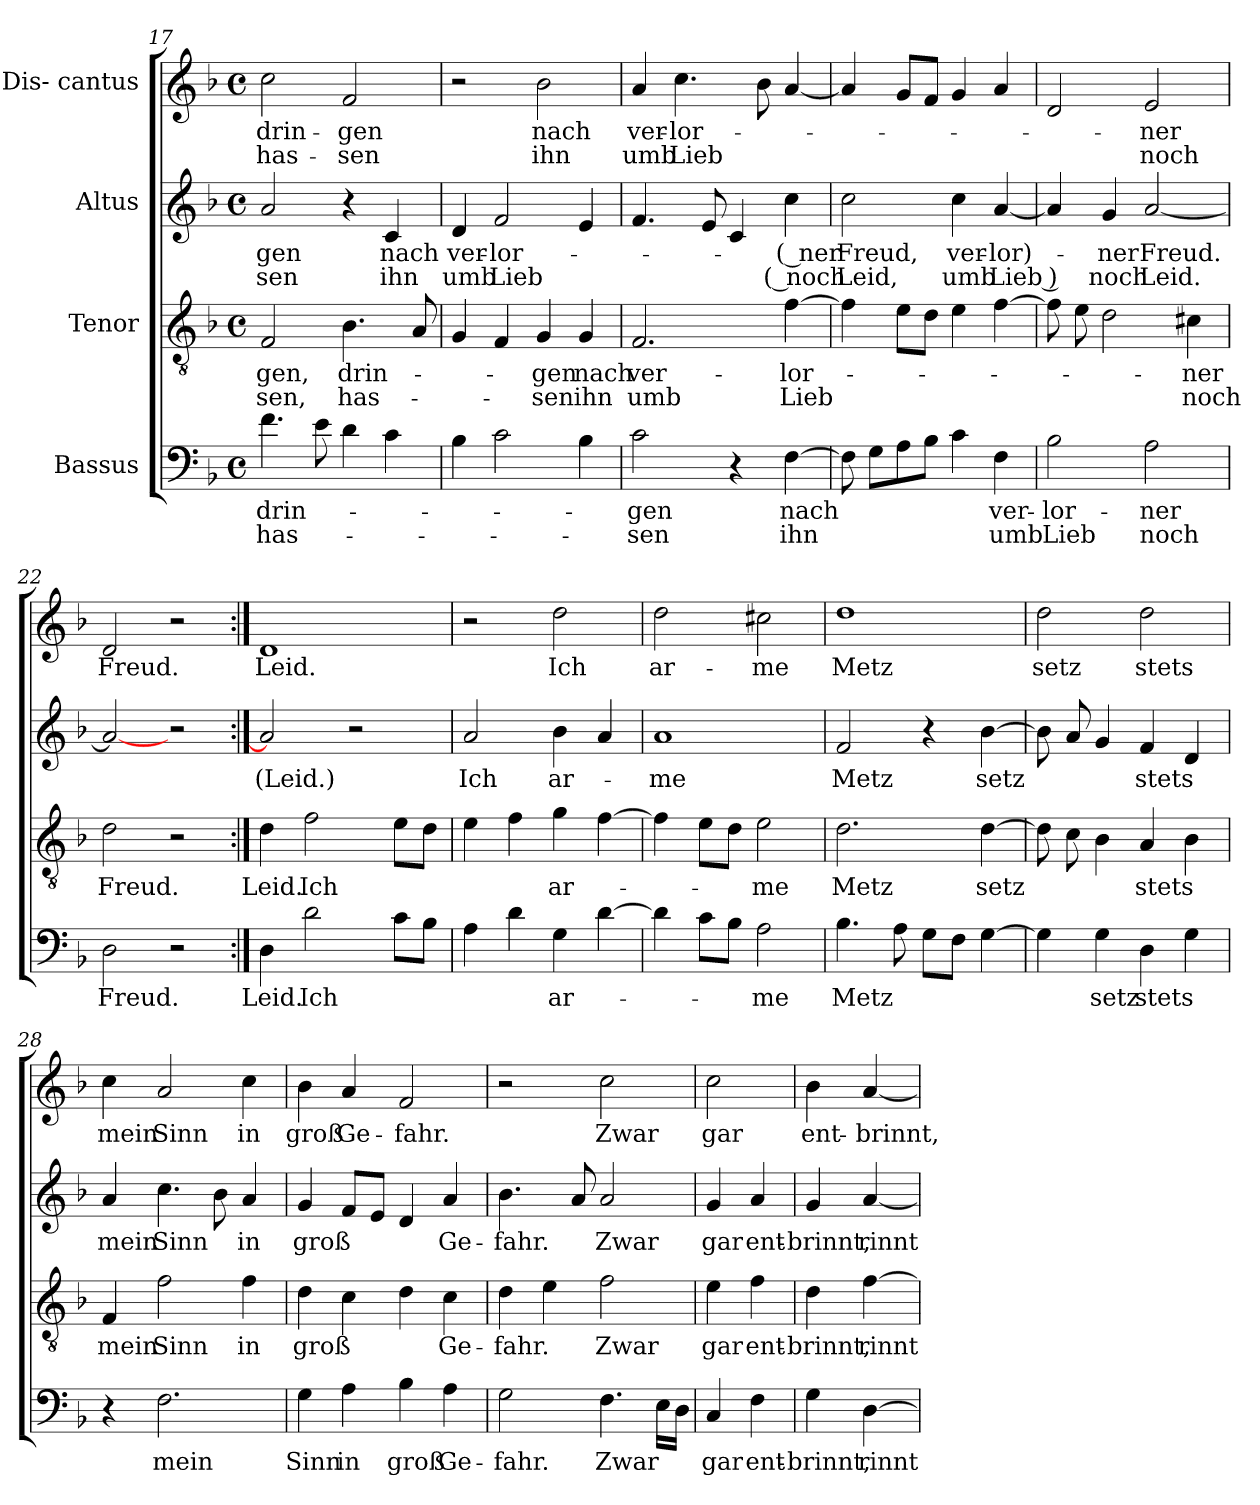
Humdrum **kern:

**kern	**text	**text	**kern	**text	**text	**kern	**text	**text	**kern	**text	**text
*part4	*part4	*part4	*part3	*part3	*part3	*part2	*part2	*part2	*part1	*part1	*part1
*staff4	*staff4	*staff4	*staff3	*staff3	*staff3	*staff2	*staff2	*staff2	*staff1	*staff1	*staff1
*I"Bassus	*	*	*I"Tenor	*	*	*I"Altus	*	*	*I"Dis- cantus	*	*
*clefF4	*	*	*clefGv2	*	*	*clefG2	*	*	*clefG2	*	*
*k[b-]	*	*	*k[b-]	*	*	*k[b-]	*	*	*k[b-]	*	*
*M4/4	*	*	*M4/4	*	*	*M4/4	*	*	*M4/4	*	*
*met(c)	*	*	*met(c)	*	*	*met(c)	*	*	*met(c)	*	*
=17	=17	=17	=17	=17	=17	=17	=17	=17	=17	=17	=17
!	!LO:LY:b	!LO:LY:b	!	!LO:LY:b	!LO:LY:b	!	!LO:LY:b	!LO:LY:b	!	!LO:LY:b	!LO:LY:b
4.f\	drin-	has-	2F/	-gen,	-sen,	2a/	-gen	-sen	2cc\	drin-	has-
8e\	.	.	.	.	.	.	.	.	.	.	.
!	!	!	!	!LO:LY:b	!LO:LY:b	!	!	!	!	!LO:LY:b	!LO:LY:b
4d\	.	.	4.B-\	drin-	has-	4r	.	.	2f/	-gen	-sen
!	!	!	!	!	!	!	!LO:LY:b	!LO:LY:b	!	!	!
4c\	.	.	.	.	.	4c/	nach	ihn	.	.	.
.	.	.	8A/	.	.	.	.	.	.	.	.
!!LO:LB:g=z
=18	=18	=18	=18	=18	=18	=18	=18	=18	=18	=18	=18
!	!	!	!	!	!	!	!LO:LY:b	!LO:LY:b	!	!	!
4B-\	.	.	4G/	.	.	4d/	ver-	umb	2r	.	.
!	!	!	!	!	!	!	!LO:LY:b	!LO:LY:b	!	!	!
2c\	.	.	4F/	.	.	2f/	-lor-	Lieb	.	.	.
!	!	!	!	!LO:LY:b	!LO:LY:b	!	!	!	!	!LO:LY:b	!LO:LY:b
.	.	.	4G/	-gen	sen	.	.	.	2b-\	nach	ihn
!	!	!	!	!LO:LY:b	!LO:LY:b	!	!	!	!	!	!
4B-\	.	.	4G/	nach	ihn	4e/	.	.	.	.	.
=19	=19	=19	=19	=19	=19	=19	=19	=19	=19	=19	=19
!	!LO:LY:b	!LO:LY:b	!	!LO:LY:b	!LO:LY:b	!	!	!	!	!LO:LY:b	!LO:LY:b
2c\	gen	sen	2.F/	ver-	umb	4.f/	.	.	4a/	ver-	umb
!	!	!	!	!	!	!	!	!	!	!LO:LY:b	!LO:LY:b
.	.	.	.	.	.	.	.	.	4.cc\	-lor-	Lieb
.	.	.	.	.	.	8e/	.	.	.	.	.
4r	.	.	.	.	.	4c/	.	.	.	.	.
.	.	.	.	.	.	.	.	.	8b-\	.	.
!	!LO:LY:b	!LO:LY:b	!	!LO:LY:b	!LO:LY:b	!	!LO:LY:b	!LO:LY:b	!	!	!
[4F\	nach	ihn	[4f\	-lor-	Lieb	4cc\	-( ner	( noch	[4a/	.	.
=20	=20	=20	=20	=20	=20	=20	=20	=20	=20	=20	=20
!	!	!	!	!	!	!	!LO:LY:b	!LO:LY:b	!	!	!
8F\]	.	.	4f\]	.	.	2cc\	Freud,	Leid,	4a/]	.	.
8G\L	.	.	.	.	.	.	.	.	.	.	.
8A\	.	.	8e\L	.	.	.	.	.	8g/L	.	.
8B-\J	.	.	8d\J	.	.	.	.	.	8f/J	.	.
!	!	!	!	!	!	!	!LO:LY:b	!LO:LY:b	!	!	!
4c\	.	.	4e\	.	.	4cc\	ver-	umb	4g/	.	.
!	!LO:LY:b	!LO:LY:b	!	!	!	!	!LO:LY:b	!LO:LY:b	!	!	!
4F\	ver-	umb	[4f\	.	.	[4a/	-lor)-	Lieb )	4a/	.	.
=21	=21	=21	=21	=21	=21	=21	=21	=21	=21	=21	=21
!	!LO:LY:b	!LO:LY:b	!	!	!	!	!	!	!	!	!
2B-\	-lor-	Lieb	8f\]	.	.	4a/]	.	.	2d/	.	.
.	.	.	8e\	.	.	.	.	.	.	.	.
!	!	!	!	!	!	!	!LO:LY:b	!LO:LY:b	!	!	!
.	.	.	2d\	.	.	4g/	-ner	noch	.	.	.
!	!LO:LY:b	!LO:LY:b	!	!	!	!	!LO:LY:b	!LO:LY:b	!	!LO:LY:b	!LO:LY:b
2A\	-ner	noch	.	.	.	[2a	Freud.	Leid.	2e/	-ner	noch
!	!	!	!	!LO:LY:b	!LO:LY:b	!	!	!	!	!	!
.	.	.	4c#X\	-ner	noch	.	.	.	.	.	.
=22	=22	=22	=22	=22	=22	=22	=22	=22	=22	=22	=22
!	!LO:LY:b	!	!	!LO:LY:b	!	!	!	!	!	!LO:LY:b	!
2D\	Freud.	.	2d\	Freud.	.	2a/_	.	.	2d/	Freud.	.
2r	.	.	2r	.	.	2r	.	.	2r	.	.
!!LO:PB:g=z
=23:|!	=23:|!	=23:|!	=23:|!	=23:|!	=23:|!	=23:|!	=23:|!	=23:|!	=23:|!	=23:|!	=23:|!
!	!LO:LY:b	!	!	!LO:LY:b	!	!	!LO:LY:b	!	!	!LO:LY:b	!
4D\	Leid.	.	4d\	Leid.	.	2a/]	(Leid.)	.	1d	Leid.	.
!	!LO:LY:b	!	!	!LO:LY:b	!	!	!	!	!	!	!
2d\	Ich	.	2f\	Ich	.	.	.	.	.	.	.
.	.	.	.	.	.	2r	.	.	.	.	.
8c\L	.	.	8e\L	.	.	.	.	.	.	.	.
8B-\J	.	.	8d\J	.	.	.	.	.	.	.	.
=24	=24	=24	=24	=24	=24	=24	=24	=24	=24	=24	=24
!	!	!	!	!	!	!	!LO:LY:b	!	!	!	!
4A\	.	.	4e\	.	.	2a/	Ich	.	2r	.	.
4d\	.	.	4f\	.	.	.	.	.	.	.	.
!	!LO:LY:b	!	!	!LO:LY:b	!	!	!LO:LY:b	!	!	!LO:LY:b	!
4G\	ar-	.	4g\	ar-	.	4b-\	ar-	.	2dd\	Ich	.
[4d\	.	.	[4f\	.	.	4a/	.	.	.	.	.
=25	=25	=25	=25	=25	=25	=25	=25	=25	=25	=25	=25
!	!	!	!	!	!	!	!LO:LY:b	!	!	!LO:LY:b	!
4d\]	.	.	4f\]	.	.	1a	-me	.	2dd\	ar-	.
8c\L	.	.	8e\L	.	.	.	.	.	.	.	.
8B-\J	.	.	8d\J	.	.	.	.	.	.	.	.
!	!LO:LY:b	!	!	!LO:LY:b	!	!	!	!	!	!LO:LY:b	!
2A\	-me	.	2e\	-me	.	.	.	.	2cc#X\	-me	.
=26	=26	=26	=26	=26	=26	=26	=26	=26	=26	=26	=26
!	!LO:LY:b	!	!	!LO:LY:b	!	!	!LO:LY:b	!	!	!LO:LY:b	!
4.B-\	Metz	.	2.d\	Metz	.	2f/	Metz	.	1dd	Metz	.
8A\	.	.	.	.	.	.	.	.	.	.	.
8G\L	.	.	.	.	.	4r	.	.	.	.	.
8F\J	.	.	.	.	.	.	.	.	.	.	.
!	!	!	!	!LO:LY:b	!	!	!LO:LY:b	!	!	!	!
[4G\	.	.	[4d\	setz	.	[4b-\	setz	.	.	.	.
=27	=27	=27	=27	=27	=27	=27	=27	=27	=27	=27	=27
!	!	!	!	!	!	!	!	!	!	!LO:LY:b	!
4G\]	.	.	8d\]	.	.	8b-\]	.	.	2dd\	setz	.
.	.	.	8c\	.	.	8a/	.	.	.	.	.
!	!LO:LY:b	!	!	!	!	!	!	!	!	!	!
4G\	setz	.	4B-\	.	.	4g/	.	.	.	.	.
!	!LO:LY:b	!	!	!LO:LY:b	!	!	!LO:LY:b	!	!	!LO:LY:b	!
4D\	stets	.	4A/	stets	.	4f/	stets	.	2dd\	stets	.
4G\	.	.	4B-\	.	.	4d/	.	.	.	.	.
!!LO:LB:g=z
=28	=28	=28	=28	=28	=28	=28	=28	=28	=28	=28	=28
!	!	!	!	!LO:LY:b	!	!	!LO:LY:b	!	!	!LO:LY:b	!
4r	.	.	4F/	mein	.	4a/	mein	.	4cc\	mein	.
!	!LO:LY:b	!	!	!LO:LY:b	!	!	!LO:LY:b	!	!	!LO:LY:b	!
2.F\	mein	.	2f\	Sinn	.	4.cc\	Sinn	.	2a/	Sinn	.
.	.	.	.	.	.	8b-\	.	.	.	.	.
!	!	!	!	!LO:LY:b	!	!	!LO:LY:b	!	!	!LO:LY:b	!
.	.	.	4f\	in	.	4a/	in	.	4cc\	in	.
=29	=29	=29	=29	=29	=29	=29	=29	=29	=29	=29	=29
!	!LO:LY:b	!	!	!LO:LY:b	!	!	!LO:LY:b	!	!	!LO:LY:b	!
4G\	Sinn	.	4d\	groß	.	4g/	groß	.	4b-\	groß	.
!	!LO:LY:b	!	!	!	!	!	!	!	!	!LO:LY:b	!
4A\	in	.	4c\	.	.	8f/L	.	.	4a/	Ge-	.
.	.	.	.	.	.	8e/J	.	.	.	.	.
!	!LO:LY:b	!	!	!	!	!	!	!	!	!LO:LY:b	!
4B-\	groß	.	4d\	.	.	4d/	.	.	2f/	-fahr.	.
!	!LO:LY:b	!	!	!LO:LY:b	!	!	!LO:LY:b	!	!	!	!
4A\	Ge-	.	4c\	Ge-	.	4a/	Ge-	.	.	.	.
=30	=30	=30	=30	=30	=30	=30	=30	=30	=30	=30	=30
!	!LO:LY:b	!	!	!LO:LY:b	!	!	!LO:LY:b	!	!	!	!
2G\	-fahr.	.	4d\	-fahr.	.	4.b-\	-fahr.	.	2r	.	.
.	.	.	4e\	.	.	.	.	.	.	.	.
.	.	.	.	.	.	8a/	.	.	.	.	.
!	!LO:LY:b	!	!	!LO:LY:b	!	!	!LO:LY:b	!	!	!LO:LY:b	!
4.F\	Zwar	.	2f\	Zwar	.	2a/	Zwar	.	2cc\	Zwar	.
16E\LL	.	.	.	.	.	.	.	.	.	.	.
16D\JJ	.	.	.	.	.	.	.	.	.	.	.
=31	=31	=31	=31	=31	=31	=31	=31	=31	=31	=31	=31
!	!LO:LY:b	!	!	!LO:LY:b	!	!	!LO:LY:b	!	!	!LO:LY:b	!
4C/	gar	.	4e\	gar	.	4g/	gar	.	2cc\	gar	.
!	!LO:LY:b	!	!	!LO:LY:b	!	!	!LO:LY:b	!	!	!	!
4F\	ent-	.	4f\	ent-	.	4a/	ent-	.	.	.	.
!!LO:LB:g=z
=31X1	=31X1	=31X1	=31X1	=31X1	=31X1	=31X1	=31X1	=31X1	=31X1	=31X1	=31X1
!	!LO:LY:b	!	!	!LO:LY:b	!	!	!LO:LY:b	!	!	!LO:LY:b	!
4G\	-brinnt,	.	4d\	-brinnt,	.	4g/	-brinnt,	.	4b-\	ent-	.
!	!LO:LY:b	!	!	!LO:LY:b	!	!	!LO:LY:b	!	!	!LO:LY:b	!
[4D\	rinnt	.	[4f\	rinnt	.	[4a/	rinnt	.	[4a/	-brinnt,	.
=	=	=	=	=	=	=	=	=	=	=	=
*-	*-	*-	*-	*-	*-	*-	*-	*-	*-	*-	*-
